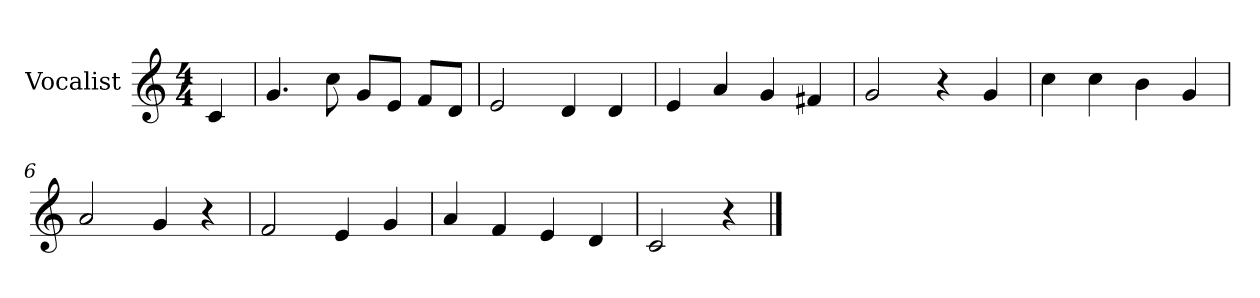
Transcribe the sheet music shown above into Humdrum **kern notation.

**kern
*part1
*staff1
*I"Vocalist
*k[]
*C:
*M4/4
=
4c
=1
4.g
8cc
8gL
8eJ
8fL
8dJ
=2
2e
4d
4d
=3
4e
4a
4g
4f#X
=4
2g
4r
4g
=5
4cc
4cc
4b
4g
=6
2a
4g
4r
=7
2f
4e
4g
=8
4a
4f
4e
4d
=9
2c
4r
==
*-
